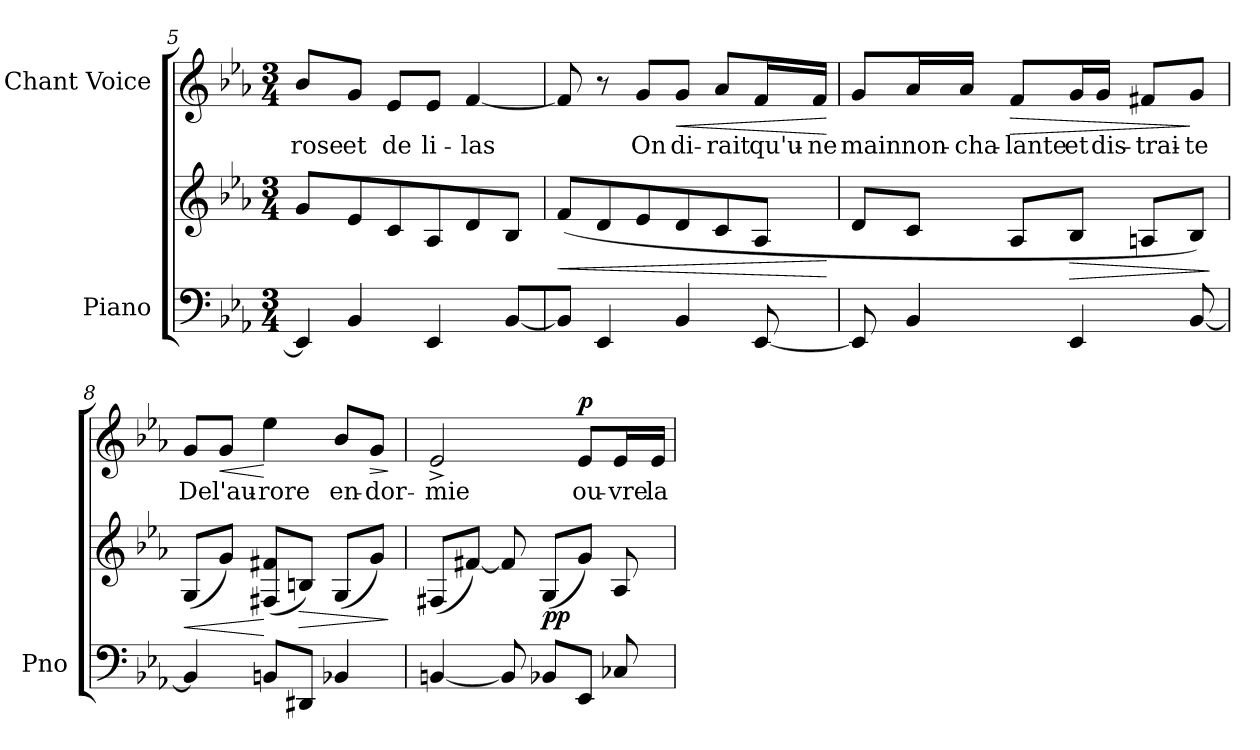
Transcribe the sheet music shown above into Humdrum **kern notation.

**kern	**kern	**dynam	**kern	**text	**dynam
*part2	*part2	*part2	*part1	*part1	*part1
*staff3	*staff2	*staff2/3	*staff1	*staff1	*staff1
*I"Piano	*	*	*I"Chant Voice	*	*
*I'Pno	*	*	*	*	*
*clefF4	*clefG2	*	*clefG2	*	*
*k[b-e-a-]	*k[b-e-a-]	*	*k[b-e-a-]	*	*
*M3/4	*M3/4	*	*M3/4	*	*
=5	=5	=5	=5	=5	=5
!	!	!	!	!LO:LY:b	!
8EE-/J]	8g/L	.	8b-/L	rose	.
!	!	!	!	!LO:LY:b	!
4BB-/	8e-/	.	8g/J	et	.
!	!	!	!	!LO:LY:b	!
.	8c/	.	8e-/L	de	.
!	!	!	!	!LO:LY:b	!
4EE-/	8A-/	.	8e-/J	li-	.
!	!	!	!	!LO:LY:b	!
.	8d/	.	[4f/	-las	.
[8BB-/L	8B-/J	.	.	.	.
=6	=6	=6	=6	=6	=6
!	!	!LO:HP:b	!	!	!
8BB-/J]	(<8f/L	<	8f/]	.	.
4EE-/	8d/	.	8r	.	.
!	!	!	!	!LO:LY:b	!
.	8e-/	.	8g/L	On	.
!	!	!	!	!LO:LY:b	!LO:HP:b
4BB-/	8d/	.	8g/J	di-	<
!	!	!	!	!LO:LY:b	!
.	8c/	.	8a-/L	-rait	.
!	!	!	!	!LO:LY:b	!
[8EE-/	8A-/J	.	16f/L	qu'u-	.
!	!	!	!	!LO:LY:b	!
.	.	.	16f/JJ	-ne	.
.	.	[	.	.	[
!!LO:LB:g=z
=7	=7	=7	=7	=7	=7
!	!	!	!	!LO:LY:b	!
8EE-/]	8d/L	.	8g/L	main	.
!	!	!	!	!LO:LY:b	!
4BB-/	8c/J	.	16a-/L	non-	.
!	!	!	!	!LO:LY:b	!
.	.	.	16a-/JJ	-cha-	.
!	!	!	!	!LO:LY:b	!LO:HP:b
.	8A-/L	.	8f/L	-lante	>
!	!	!LO:HP:b	!	!LO:LY:b	!
4EE-/	8B-/J	>	16g/L	et	.
!	!	!	!	!LO:LY:b	!
.	.	.	16g/JJ	dis-	.
!	!	!	!	!LO:LY:b	!
.	8An/L	.	8f#X/L	-trai-	.
!	!	!	!	!LO:LY:b	!
[8BB-/	8B-/J)	.	8g/J	-te	]
.	.	]	.	.	.
=8	=8	=8	=8	=8	=8
!	!	!LO:HP:b	!	!LO:LY:b	!
4BB-/]	(8G/L	<	8g/L	De	.
!	!	!	!	!LO:LY:b	!LO:HP:b
.	8g/J)	.	8g/J	l'au-	<
!	!	!	!	!LO:LY:b	!
8BBn/L	(8F#X/ 8f#X/L	[	4ee-\	-rore	[
!	!	!LO:HP:b	!	!	!
8DD#X/J	8Bn/J)	>	.	.	.
!	!	!	!	!LO:LY:b	!
4BB-X/	(8G/L	.	8b-/L	en-	.
!	!	!	!	!LO:LY:b	!LO:HP:b
.	8g/J)	.	8g/J	-dor-	>
.	.	]	.	.	]
=9	=9	=9	=9	=9	=9
!	!	!	!	!LO:LY:b	!
[4BBn/	(8F#X/L	.	2e-^>/	-mie	.
.	[8f#X/J)	.	.	.	.
8BB/]	8f#/]	.	.	.	.
!	!	!LO:DY:b	!	!	!
8BB-X/L	(8G/L	pp	.	.	.
!	!	!	!	!LO:LY:b	!LO:DY:a
8EE-/J	8g/J)	.	8e-/L	ou-	p
!	!	!	!	!LO:LY:b	!
8C-X/	8A-/	.	16e-/L	-vre	.
!	!	!	!	!LO:LY:b	!
.	.	.	16e-/JJ	la	.
=	=	=	=	=	=
*-	*-	*-	*-	*-	*-
